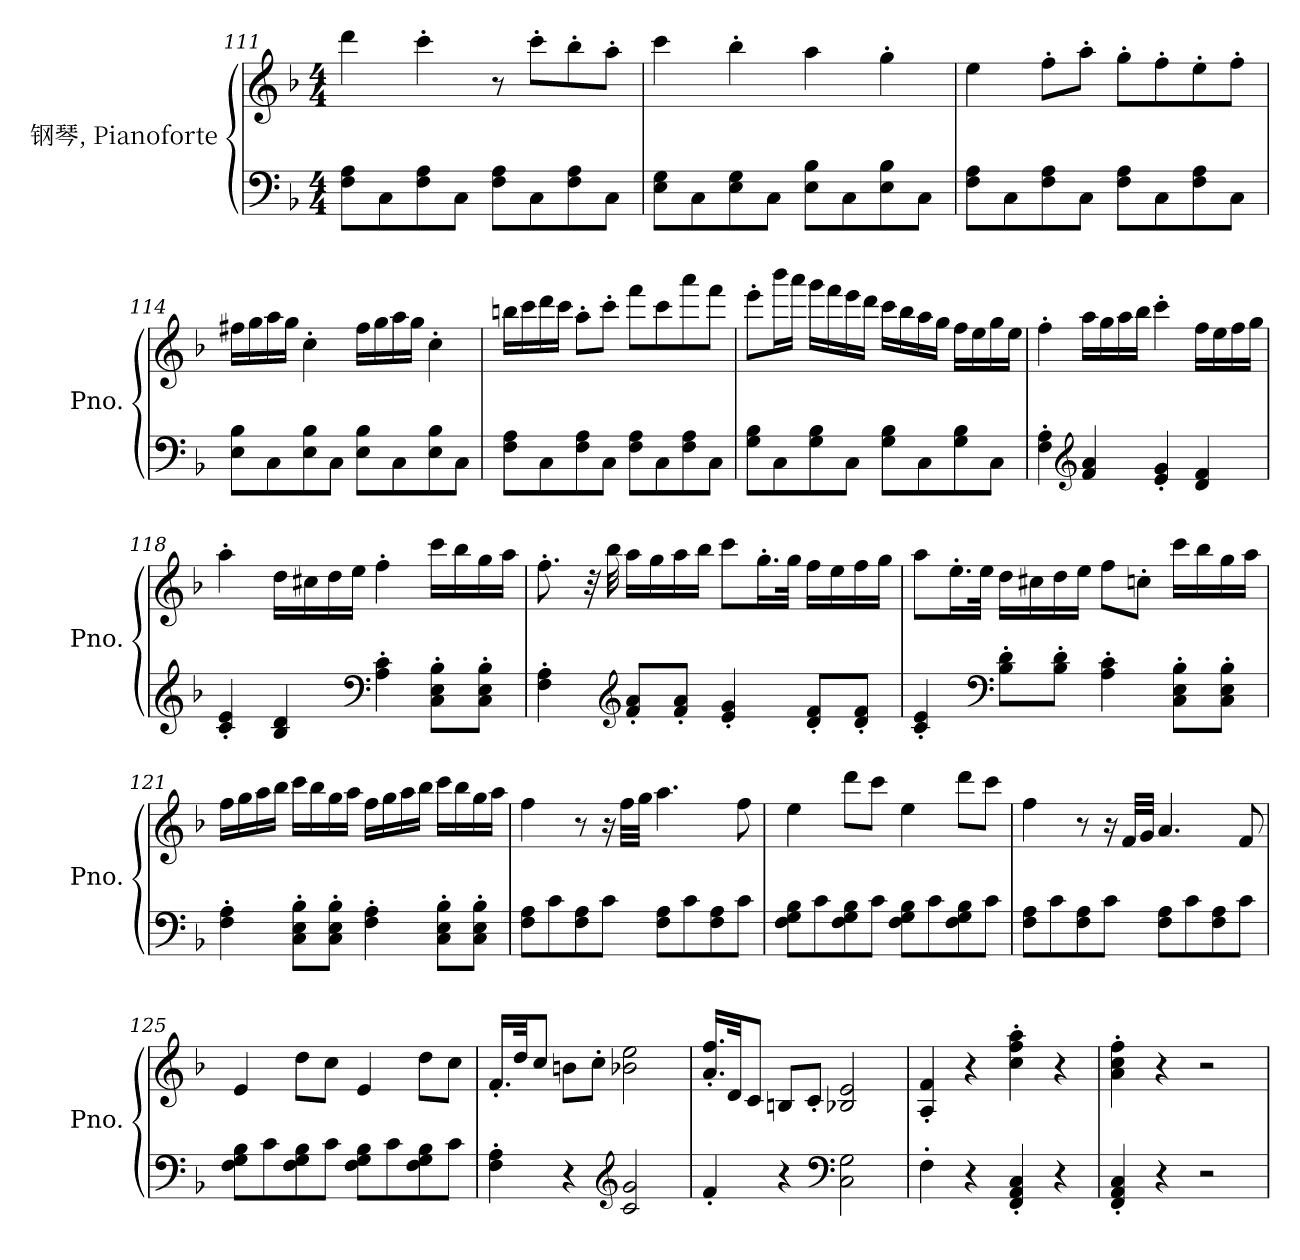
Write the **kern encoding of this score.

**kern	**kern
*part2	*part1
*staff2	*staff1
*I"钢琴, Pianoforte	*I"钢琴, Pianoforte
*I'Pno.	*I'Pno.
!!LO:LB:g=z
*clefF4	*clefG2
*k[b-]	*k[b-]
*M4/4	*M4/4
*MM120	*MM120
=111	=111
8F\ 8A\L	4ddd\
8C\	.
8F\ 8A\	4ccc'\
8C\J	.
8F\ 8A\L	8r
8C\	8ccc'\L
8F\ 8A\	8bb-'\
8C\J	8aa'\J
=112	=112
8E\ 8G\L	4ccc\
8C\	.
*	*MM119
8E\ 8G\	4bb-'\
8C\J	.
*	*MM118
8E\ 8B-\L	4aa\
8C\	.
*	*MM117
8E\ 8B-\	4gg'\
8C\J	.
=113	=113
*	*MM116
8F\ 8A\L	4ee\
8C\	.
8F\ 8A\	8ff'\L
8C\J	8aa'\J
8F\ 8A\L	8gg'\L
8C\	8ff'\
*	*MM121
8F\ 8A\	8ee'\
8C\J	8ff'\J
=114	=114
8E\ 8B-\L	16ff#X\LL
.	16gg\
8C\	16aa\
.	16gg\JJ
8E\ 8B-\	4cc'\
8C\J	.
8E\ 8B-\L	16ff#\LL
.	16gg\
8C\	16aa\
.	16gg\JJ
8E\ 8B-\	4cc'\
8C\J	.
!!LO:LB:g=z
=115	=115
*	*MM123
8F\ 8A\L	16bbn\LL
.	16ccc\
8C\	16ddd\
.	16ccc\JJ
8F\ 8A\	8aa'\L
8C\J	8ccc'\J
8F\ 8A\L	8fff\L
8C\	8ccc\
8F\ 8A\	8aaa\
8C\J	8fff\J
=116	=116
8G\ 8B-\L	8eee'\L
8C\	16bbb-\L
.	16aaa\JJ
8G\ 8B-\	16ggg\LL
.	16fff\
8C\J	16eee\
.	16ddd\JJ
8G\ 8B-\L	16ccc\LL
*	*MM119
.	16bb-\
8C\	16aa\
.	16gg\JJ
8G\ 8B-\	16ff\LL
.	16ee\
8C\J	16gg\
.	16ee\JJ
!!LO:LB:g=z
=117	=117
*	*MM115
4F\' 4A\'	4ff'\
*clefG2	*
4f/ 4a/	16aa\LL
.	16gg\
.	16aa\
.	16bb-\JJ
4e/' 4g/'	4ccc'\
4d/ 4f/	16ff\LL
.	16ee\
.	16ff\
.	16gg\JJ
=118	=118
4c/' 4e/'	4aa'\
4B-/ 4d/	16dd\LL
.	16cc#X\
.	16dd\
.	16ee\JJ
*clefF4	*
4A\' 4c\'	4ff'\
8C\' 8E\' 8B-\'L	16ccc\LL
.	16bb-\
8C\' 8E\' 8B-\'J	16gg\
.	16aa\JJ
=119	=119
4F\' 4A\'	8.ff'\
.	32r
.	32bb-\
*clefG2	*
8f/' 8a/'L	16aa\LL
.	16gg\
8f/' 8a/'J	16aa\
.	16bb-\JJ
4e/' 4g/'	8ccc\L
.	16.gg'\L
.	32gg\JJk
8d/' 8f/'L	16ff\LL
.	16ee\
8d/' 8f/'J	16ff\
.	16gg\JJ
!!LO:PB:g=z
=120	=120
4c/' 4e/'	8aa\L
.	16.ee'\L
.	32ee\JJk
*clefF4	*
8B-\' 8d\'L	16dd\LL
.	16cc#X\
8B-\' 8d\'J	16dd\
.	16ee\JJ
4A\' 4c\'	8ff\L
.	8ccn'\J
8C\' 8E\' 8B-\'L	16ccc\LL
.	16bb-\
8C\' 8E\' 8B-\'J	16gg\
.	16aa\JJ
=121	=121
4F\' 4A\'	16ff\LL
.	16gg\
.	16aa\
.	16bb-\JJ
8C\' 8E\' 8B-\'L	16ccc\LL
.	16bb-\
8C\' 8E\' 8B-\'J	16gg\
.	16aa\JJ
*	*MM120
4F\' 4A\'	16ff\LL
.	16gg\
.	16aa\
.	16bb-\JJ
*	*MM115
8C\' 8E\' 8B-\'L	16ccc\LL
.	16bb-\
8C\' 8E\' 8B-\'J	16gg\
.	16aa\JJ
=122	=122
*	*MM115
8F\ 8A\L	4ff\
8c\	.
8F\ 8A\	8r
8c\J	16r
.	32ff\LLL
.	32gg\JJJ
8F\ 8A\L	4.aa\
8c\	.
8F\ 8A\	.
8c\J	8ff\
!!LO:LB:g=z
=123	=123
8F\ 8G\ 8B-\L	4ee\
8c\	.
8F\ 8G\ 8B-\	8ddd\L
8c\J	8ccc\J
8F\ 8G\ 8B-\L	4ee\
8c\	.
8F\ 8G\ 8B-\	8ddd\L
8c\J	8ccc\J
=124	=124
8F\ 8A\L	4ff\
8c\	.
8F\ 8A\	8r
8c\J	16r
.	32f/LLL
.	32g/JJJ
8F\ 8A\L	4.a/
8c\	.
8F\ 8A\	.
8c\J	8f/
=125	=125
8F\ 8G\ 8B-\L	4e/
8c\	.
8F\ 8G\ 8B-\	8dd\L
8c\J	8cc\J
8F\ 8G\ 8B-\L	4e/
8c\	.
8F\ 8G\ 8B-\	8dd\L
8c\J	8cc\J
=126	=126
*	*MM110
4F\' 4A\'	16.f'/LL
.	32dd/JK
*	*MM115
.	8cc/J
4r	8bn\L
.	8cc'\J
*clefG2	*
2c/ 2g/	2b-X\ 2ee\
!!LO:LB:g=z
=127	=127
*	*MM110
4f'/	16.a/' 16.ff/'LL
.	32d/JK
.	8c/J
4r	8Bn/L
.	8c'/J
*clefF4	*
2C\ 2G\	2B-X/ 2e/
=128	=128
*	*MM110
4F'\	4A/' 4f/'
*	*MM105
4r	4r
*	*MM100
4FF/' 4AA/' 4C/'	4cc\' 4ff\' 4aa\'
*	*MM95
4r	4r
=129	=129
*	*MM90
4FF/' 4AA/' 4C/'	4a\' 4cc\' 4ff\'
4r	4r
2r	2r
=	=
*-	*-
